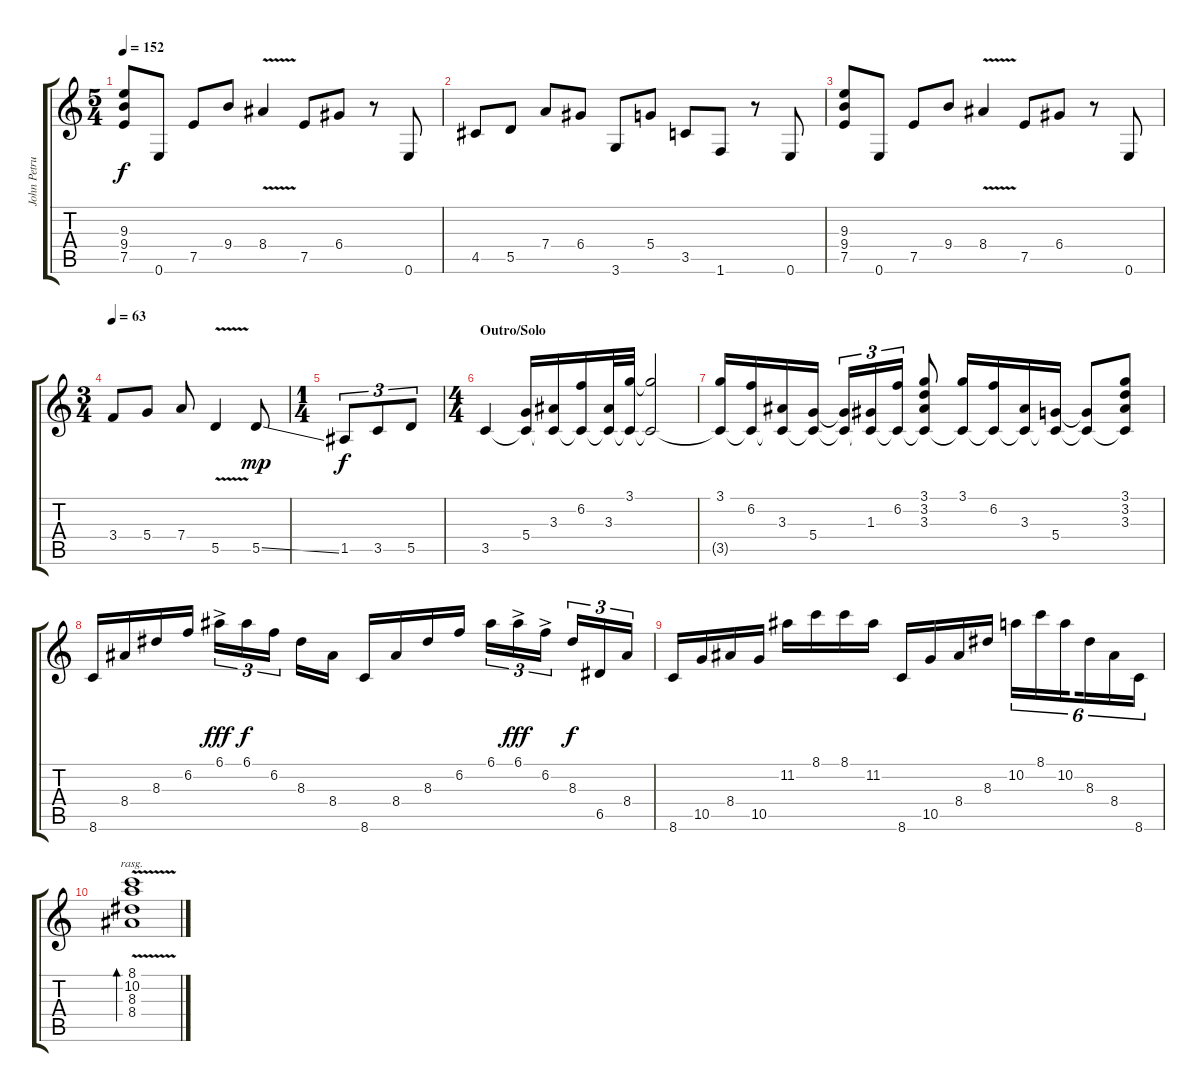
\track ("John Petrucci (Guitar 1)" "John Petru") {instrument distortionguitar}
\staff {score tabs}
\tuning (E4 B3 G3 D3 A2 E2) {hide}
\ts (5 4)
\tempo 152
\clef g2
\ks c
(9.3 9.4 7.5).8{dy f} 0.6.8 7.5.8 9.4.8 8.4{v}.4 7.5.8 6.4.8 r.8 0.6.8 |
4.5.8 5.5.8 7.4.8 6.4.8 3.6.8 5.4.8 3.5.8 1.6.8 r.8 0.6.8 |
(9.3 9.4 7.5).8 0.6.8 7.5.8 9.4.8 8.4{v}.4 7.5.8 6.4.8 r.8 0.6.8 |
\ts (3 4)
\tempo 63
3.4.8 5.4.8 7.4.8 5.5{v}.4 5.5{ss}.8{dy mp} |
\ts (1 4)
1.5.8{tu (3 2) dy f} 3.5.8{tu (3 2)} 5.5.8{tu (3 2)} |
\ts (4 4)
\section ("" "Outro/Solo")
3.5.4 (5.4 3.5{t}).16 (3.3 3.5{t}).16 (6.2 3.5{t}).16 (3.3 3.5{t}).32 (3.1 3.5{t}).32 (3.1{t} 3.5{t}).2 |
(3.1 3.5{t}).16 (6.2 3.5{t}).16 (3.3 3.5{t}).16 (5.4 3.5{t}).16 (5.4{t} 3.5{t}).16{tu (3 2)} (1.3 3.5{t}).16{tu (3 2)} (6.2 3.5{t}).16{tu (3 2)} (3.1 3.2 3.3 3.5{t}).8 (3.1 3.5{t}).16 (6.2 3.5{t}).16 (3.3 3.5{t}).16 (5.4 3.5{t}).16 (5.4{t} 3.5{t}).8 (3.1 3.2 3.3 3.5{t}).8 |
8.6.16{instrument electricguitarclean} 8.4.16 8.3.16 6.2.16 6.1{ac}.16{tu (3 2) dy fff} 6.1.16{tu (3 2) dy f} 6.2.16{tu (3 2) beam splitsecondary} 8.3.16 8.4.16 8.6.16 8.4.16 8.3.16 6.2.16 6.1.16{tu (3 2)} 6.1{ac}.16{tu (3 2) dy fff} 6.2{ac}.16{tu (3 2) beam splitsecondary} 8.3.16{tu (3 2) dy f} 6.5.16{tu (3 2)} 8.4.16{tu (3 2)} |
8.6.16 10.5.16 8.4.16 10.5.16 11.2.16 8.1.16 8.1.16 11.2.16 8.6.16 10.5.16 8.4.16 8.3.16 10.2.16{tu (6 4)} 8.1.16{tu (6 4)} 10.2.16{tu (6 4) beam splitsecondary} 8.3.16{tu (6 4)} 8.4.16{tu (6 4)} 8.6.16{tu (6 4)} |
(8.1{v} 10.2{v} 8.3{v} 8.4{v}).1{bd 240 rasg ii}
